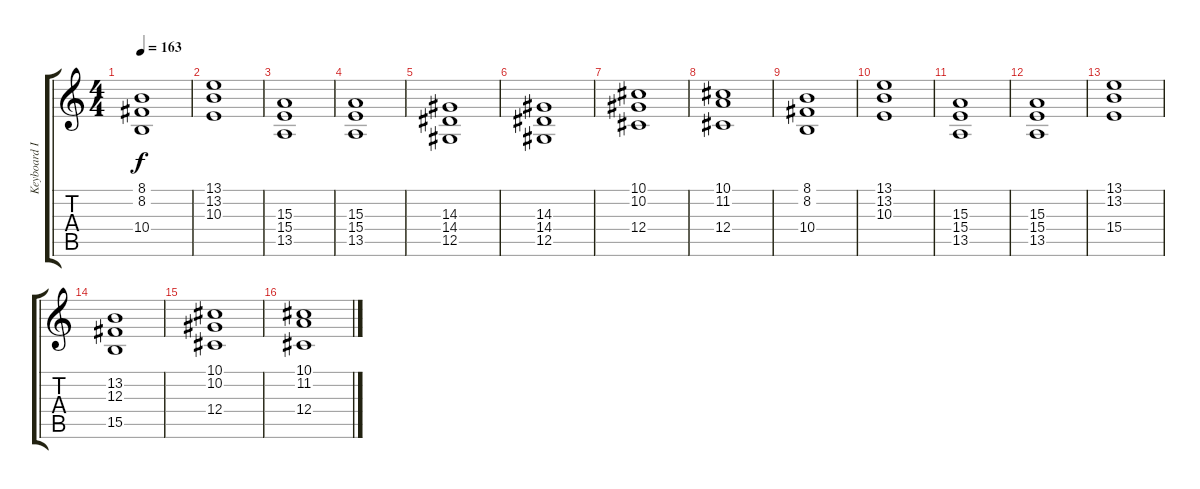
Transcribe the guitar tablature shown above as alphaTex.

\track ("Keyboard I" "Keyboard I") {instrument stringensemble1}
\staff {score tabs}
\tuning (Eb4 Bb3 Gb3 Db3 Ab2 Eb2) {hide}
\ts (4 4)
\tempo 163
\clef g2
\ks c
(8.1 8.2 10.4).1{dy f} |
(13.1 13.2 10.3).1 |
(15.3 15.4 13.5).1 |
(15.3 15.4 13.5).1 |
(14.3 14.4 12.5).1 |
(14.3 14.4 12.5).1 |
(10.1 10.2 12.4).1{volume 11 balance 8} |
(10.1 11.2 12.4).1 |
(8.1 8.2 10.4).1 |
(13.1 13.2 10.3).1 |
(15.3 15.4 13.5).1 |
(15.3 15.4 13.5).1 |
(13.1 13.2 15.4).1 |
(13.2 12.3 15.5).1 |
(10.1 10.2 12.4).1 |
(10.1 11.2 12.4).1
